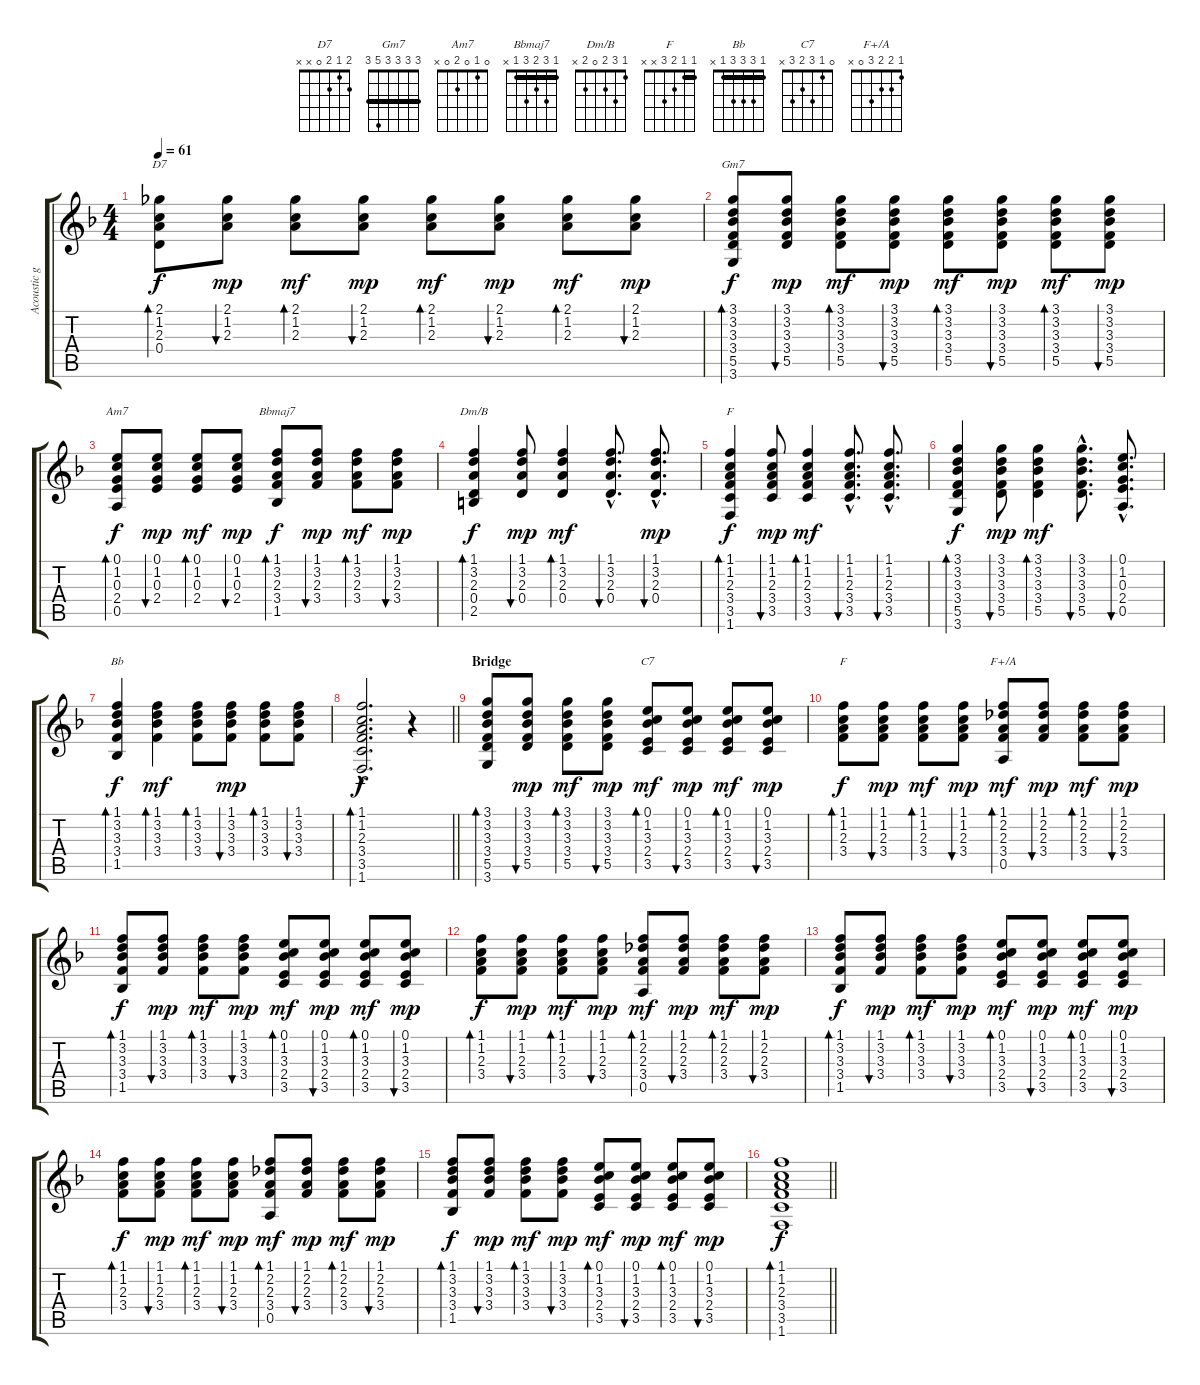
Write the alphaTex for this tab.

\track ("Acoustic guitar" "Acoustic g") {instrument acousticguitarsteel}
\staff {score tabs}
\tuning (E4 B3 G3 D3 A2 E2) {hide}
\chord ("D7" 2 1 2 0 x x)
\chord ("Gm7" 3 3 3 3 5 3) {barre 3}
\chord ("Am7" 0 1 0 2 0 x)
\chord ("Bbmaj7" 1 3 2 3 1 x) {barre 1}
\chord ("Dm/B" 1 3 2 0 2 x)
\chord ("F" 1 1 2 3 3 1) {barre 1}
\chord ("Bb" 1 3 3 3 1 x) {barre 1}
\chord ("C7" 0 1 3 2 3 x)
\chord ("F" 1 1 2 3 x x) {barre 1}
\chord ("F+/A" 1 2 2 3 0 x)
\ts (4 4)
\tempo 61
\clef g2
\ks f
(2.1 1.2 2.3 0.4).8{bd 30 ch "D7" dy f} (2.1 1.2 2.3).8{bu 30 dy mp} (2.1 1.2 2.3).8{bd 30 dy mf} (2.1 1.2 2.3).8{bu 30 dy mp} (2.1 1.2 2.3).8{bd 30 dy mf} (2.1 1.2 2.3).8{bu 30 dy mp} (2.1 1.2 2.3).8{bd 30 dy mf} (2.1 1.2 2.3).8{bu 30 dy mp} |
(3.1 3.2 3.3 3.4 5.5 3.6).8{bd 30 ch "Gm7" dy f} (3.1 3.2 3.3 3.4 5.5).8{bu 30 dy mp} (3.1 3.2 3.3 3.4 5.5).8{bd 30 dy mf} (3.1 3.2 3.3 3.4 5.5).8{bu 30 dy mp} (3.1 3.2 3.3 3.4 5.5).8{bd 30 dy mf} (3.1 3.2 3.3 3.4 5.5).8{bu 30 dy mp} (3.1 3.2 3.3 3.4 5.5).8{bd 30 dy mf} (3.1 3.2 3.3 3.4 5.5).8{bu 30 dy mp} |
(0.1 1.2 0.3 2.4 0.5).8{bd 30 ch "Am7" dy f} (0.1 1.2 0.3 2.4).8{bu 30 dy mp} (0.1 1.2 0.3 2.4).8{bd 30 dy mf} (0.1 1.2 0.3 2.4).8{bu 30 dy mp} (1.1 3.2 2.3 3.4 1.5).8{bd 30 ch "Bbmaj7" dy f} (1.1 3.2 2.3 3.4).8{bu 30 dy mp} (1.1 3.2 2.3 3.4).8{bd 30 dy mf} (1.1 3.2 2.3 3.4).8{bu 30 dy mp} |
(1.1 3.2 2.3 0.4 2.5).4{bd 30 ch "Dm/B" dy f} (1.1 3.2 2.3 0.4).8{bu 60 dy mp} (1.1 3.2 2.3 0.4).4{bd 30 dy mf} (1.1{hac} 3.2{hac} 2.3{hac} 0.4{hac}).8{d bu 60} (1.1{hac} 3.2{hac} 2.3{hac} 0.4{hac}).8{d bu 60 dy mp} |
(1.1 1.2 2.3 3.4 3.5 1.6).4{bd 30 ch "F" dy f} (1.1 1.2 2.3 3.4 3.5).8{bu 60 dy mp} (1.1 1.2 2.3 3.4 3.5).4{bd 30 dy mf} (1.1{hac} 1.2{hac} 2.3{hac} 3.4{hac} 3.5{hac}).8{d bu 60} (1.1{hac} 1.2{hac} 2.3{hac} 3.4{hac} 3.5{hac}).8{d bu 60} |
(3.1 3.2 3.3 3.4 5.5 3.6).4{bd 30 dy f} (3.1 3.2 3.3 3.4 5.5).8{bu 60 dy mp} (3.1 3.2 3.3 3.4 5.5).4{bd 30 dy mf} (3.1{hac} 3.2{hac} 3.3{hac} 3.4{hac} 5.5{hac}).8{d bu 60} (0.1{hac} 1.2{hac} 0.3{hac} 2.4{hac} 0.5{hac}).8{d bu 60} |
(1.1 3.2 3.3 3.4 1.5).4{bd 30 ch "Bb" dy f} (1.1 3.2 3.3 3.4).4{bd 30 dy mf} (1.1 3.2 3.3 3.4).8{bd 30} (1.1 3.2 3.3 3.4).8{bu 30 dy mp} (1.1 3.2 3.3 3.4).8{bd 60} (1.1 3.2 3.3 3.4).8{bu 60} |
\barLineRight lightlight
(1.1{hac} 1.2{hac} 2.3{hac} 3.4{hac} 3.5{hac} 1.6{hac}).2{d bd 60 dy f} r.4 |
\section ("" "Bridge")
(3.1 3.2 3.3 3.4 5.5 3.6).8{bd 30} (3.1 3.2 3.3 3.4 5.5).8{bu 30 dy mp} (3.1 3.2 3.3 3.4 5.5).8{bd 30 dy mf} (3.1 3.2 3.3 3.4 5.5).8{bu 30 dy mp} (0.1 1.2 3.3 2.4 3.5).8{bd 30 ch "C7" dy mf} (0.1 1.2 3.3 2.4 3.5).8{bu 30 dy mp} (0.1 1.2 3.3 2.4 3.5).8{bd 30 dy mf} (0.1 1.2 3.3 2.4 3.5).8{bu 30 dy mp} |
(1.1 1.2 2.3 3.4).8{bd 30 ch "F" dy f} (1.1 1.2 2.3 3.4).8{bu 30 dy mp} (1.1 1.2 2.3 3.4).8{bd 30 dy mf} (1.1 1.2 2.3 3.4).8{bu 30 dy mp} (1.1 2.2 2.3 3.4 0.5).8{bd 30 ch "F+/A" dy mf} (1.1 2.2 2.3 3.4).8{bu 30 dy mp} (1.1 2.2 2.3 3.4).8{bd 30 dy mf} (1.1 2.2 2.3 3.4).8{bu 30 dy mp} |
(1.1 3.2 3.3 3.4 1.5).8{bd 30 dy f} (1.1 3.2 3.3 3.4).8{bu 30 dy mp} (1.1 3.2 3.3 3.4).8{bd 30 dy mf} (1.1 3.2 3.3 3.4).8{bu 30 dy mp} (0.1 1.2 3.3 2.4 3.5).8{bd 30 dy mf} (0.1 1.2 3.3 2.4 3.5).8{bu 30 dy mp} (0.1 1.2 3.3 2.4 3.5).8{bd 30 dy mf} (0.1 1.2 3.3 2.4 3.5).8{bu 30 dy mp} |
(1.1 1.2 2.3 3.4).8{bd 30 dy f} (1.1 1.2 2.3 3.4).8{bu 30 dy mp} (1.1 1.2 2.3 3.4).8{bd 30 dy mf} (1.1 1.2 2.3 3.4).8{bu 30 dy mp} (1.1 2.2 2.3 3.4 0.5).8{bd 30 dy mf} (1.1 2.2 2.3 3.4).8{bu 30 dy mp} (1.1 2.2 2.3 3.4).8{bd 30 dy mf} (1.1 2.2 2.3 3.4).8{bu 30 dy mp} |
(1.1 3.2 3.3 3.4 1.5).8{bd 30 dy f} (1.1 3.2 3.3 3.4).8{bu 30 dy mp} (1.1 3.2 3.3 3.4).8{bd 30 dy mf} (1.1 3.2 3.3 3.4).8{bu 30 dy mp} (0.1 1.2 3.3 2.4 3.5).8{bd 30 dy mf} (0.1 1.2 3.3 2.4 3.5).8{bu 30 dy mp} (0.1 1.2 3.3 2.4 3.5).8{bd 30 dy mf} (0.1 1.2 3.3 2.4 3.5).8{bu 30 dy mp} |
(1.1 1.2 2.3 3.4).8{bd 30 dy f} (1.1 1.2 2.3 3.4).8{bu 30 dy mp} (1.1 1.2 2.3 3.4).8{bd 30 dy mf} (1.1 1.2 2.3 3.4).8{bu 30 dy mp} (1.1 2.2 2.3 3.4 0.5).8{bd 30 dy mf} (1.1 2.2 2.3 3.4).8{bu 30 dy mp} (1.1 2.2 2.3 3.4).8{bd 30 dy mf} (1.1 2.2 2.3 3.4).8{bu 30 dy mp} |
(1.1 3.2 3.3 3.4 1.5).8{bd 30 dy f} (1.1 3.2 3.3 3.4).8{bu 30 dy mp} (1.1 3.2 3.3 3.4).8{bd 30 dy mf} (1.1 3.2 3.3 3.4).8{bu 30 dy mp} (0.1 1.2 3.3 2.4 3.5).8{bd 30 dy mf} (0.1 1.2 3.3 2.4 3.5).8{bu 30 dy mp} (0.1 1.2 3.3 2.4 3.5).8{bd 30 dy mf} (0.1 1.2 3.3 2.4 3.5).8{bu 30 dy mp} |
\barLineRight lightlight
(1.1 1.2 2.3 3.4 3.5 1.6).1{bd 120 dy f}
